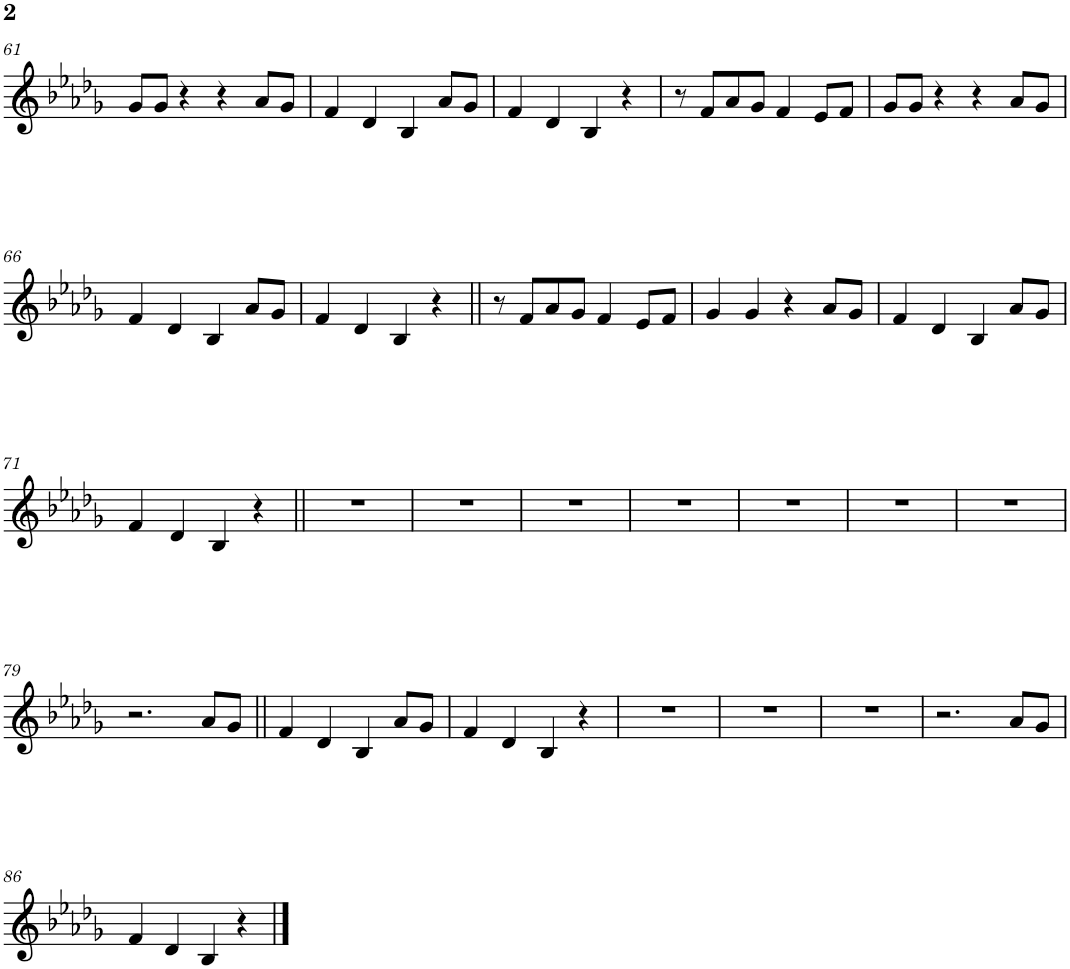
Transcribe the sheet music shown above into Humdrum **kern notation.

**kern
*part1
*staff1
*I"Voice in C
!!LO:PB:g=z
*clefG2
*k[b-e-a-d-g-]
*M4/4
=61
8g-/L
8g-/J
4r
4r
8a-/L
8g-/J
=62
4f/
4d-/
4B-/
8a-/L
8g-/J
=63
4f/
4d-/
4B-/
4r
=64
8r
8f/L
8a-/
8g-/J
4f/
8e-/L
8f/J
=65
8g-/L
8g-/J
4r
4r
8a-/L
8g-/J
!!LO:LB:g=z
=66
4f/
4d-/
4B-/
8a-/L
8g-/J
=67
4f/
4d-/
4B-/
4r
=68||
8r
8f/L
8a-/
8g-/J
4f/
8e-/L
8f/J
=69
4g-/
4g-/
4r
8a-/L
8g-/J
=70
4f/
4d-/
4B-/
8a-/L
8g-/J
!!LO:LB:g=z
=71
4f/
4d-/
4B-/
4r
=72||
1r
=73
1r
=74
1r
=75
1r
=76
1r
=77
1r
=78
1r
!!LO:LB:g=z
=79
2.r
8a-/L
8g-/J
=80||
4f/
4d-/
4B-/
8a-/L
8g-/J
=81
4f/
4d-/
4B-/
4r
=82
1r
=83
1r
=84
1r
=85
2.r
8a-/L
8g-/J
!!LO:LB:g=z
=86
4f/
4d-/
4B-/
4r
==
*-
